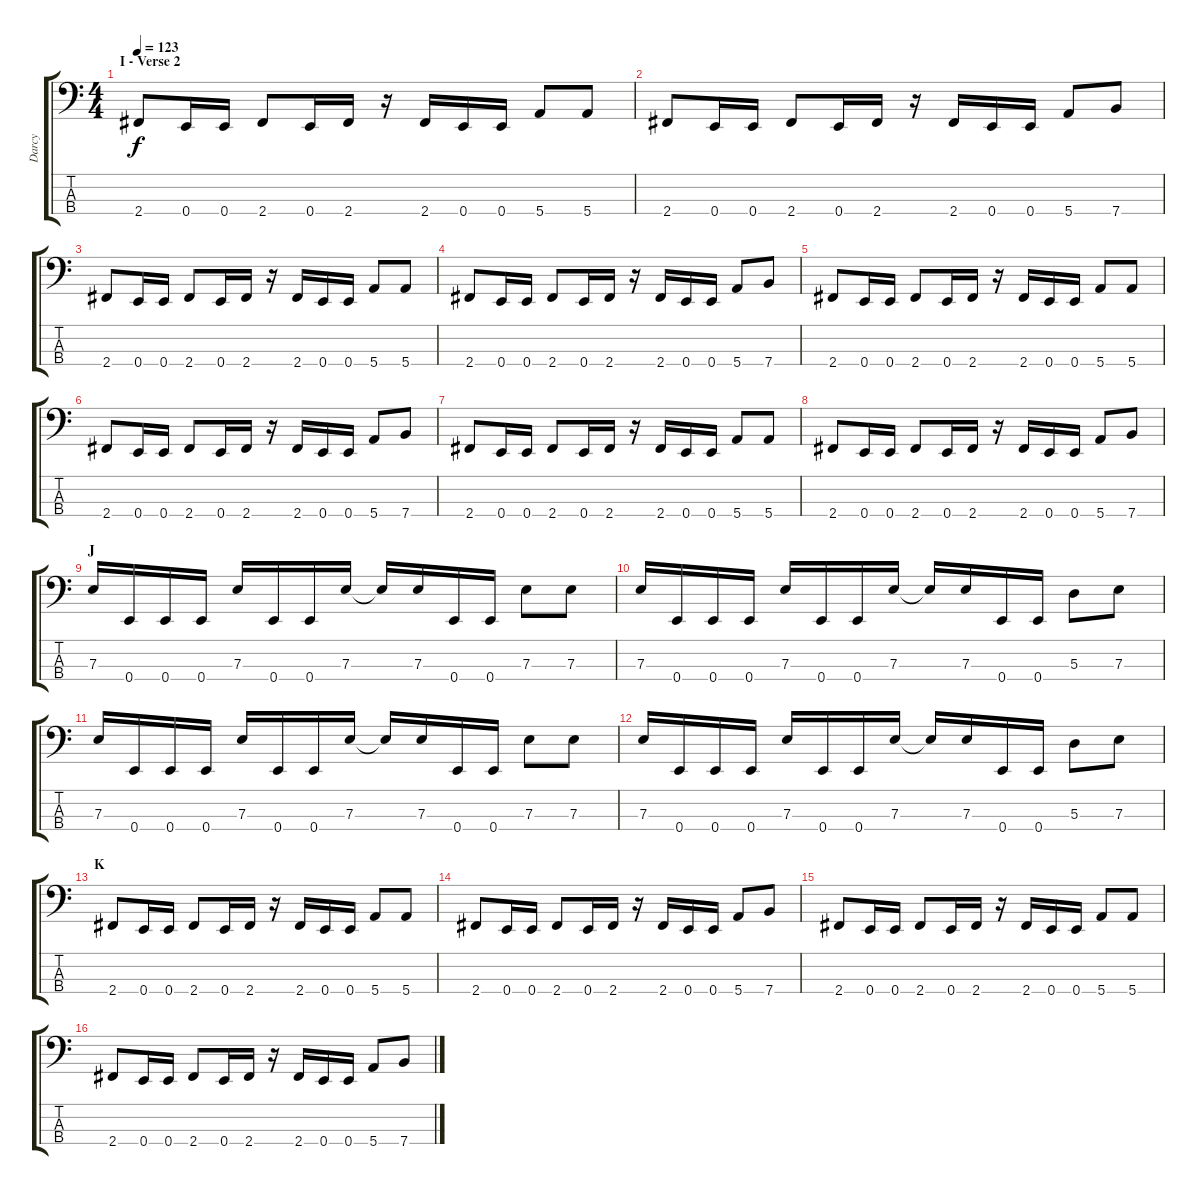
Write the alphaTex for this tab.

\track ("Darcy" "Darcy") {instrument electricbasspick}
\staff {score tabs}
\tuning (G2 D2 A1 E1) {hide}
\ts (4 4)
\section ("" "I - Verse 2")
\tempo 123
\clef f4
\ks c
2.4.8{dy f} 0.4.16 0.4.16 2.4.8 0.4.16 2.4.16 r.16 2.4.16 0.4.16 0.4.16 5.4.8 5.4.8 |
2.4.8 0.4.16 0.4.16 2.4.8 0.4.16 2.4.16 r.16 2.4.16 0.4.16 0.4.16 5.4.8 7.4.8 |
2.4.8 0.4.16 0.4.16 2.4.8 0.4.16 2.4.16 r.16 2.4.16 0.4.16 0.4.16 5.4.8 5.4.8 |
2.4.8 0.4.16 0.4.16 2.4.8 0.4.16 2.4.16 r.16 2.4.16 0.4.16 0.4.16 5.4.8 7.4.8 |
2.4.8 0.4.16 0.4.16 2.4.8 0.4.16 2.4.16 r.16 2.4.16 0.4.16 0.4.16 5.4.8 5.4.8 |
2.4.8 0.4.16 0.4.16 2.4.8 0.4.16 2.4.16 r.16 2.4.16 0.4.16 0.4.16 5.4.8 7.4.8 |
2.4.8 0.4.16 0.4.16 2.4.8 0.4.16 2.4.16 r.16 2.4.16 0.4.16 0.4.16 5.4.8 5.4.8 |
2.4.8 0.4.16 0.4.16 2.4.8 0.4.16 2.4.16 r.16 2.4.16 0.4.16 0.4.16 5.4.8 7.4.8 |
\section ("" "J")
7.3.16 0.4.16 0.4.16 0.4.16 7.3.16 0.4.16 0.4.16 7.3.16 7.3{t}.16 7.3.16 0.4.16 0.4.16 7.3.8 7.3.8 |
7.3.16 0.4.16 0.4.16 0.4.16 7.3.16 0.4.16 0.4.16 7.3.16 7.3{t}.16 7.3.16 0.4.16 0.4.16 5.3.8 7.3.8 |
7.3.16 0.4.16 0.4.16 0.4.16 7.3.16 0.4.16 0.4.16 7.3.16 7.3{t}.16 7.3.16 0.4.16 0.4.16 7.3.8 7.3.8 |
7.3.16 0.4.16 0.4.16 0.4.16 7.3.16 0.4.16 0.4.16 7.3.16 7.3{t}.16 7.3.16 0.4.16 0.4.16 5.3.8 7.3.8 |
\section ("" "K")
2.4.8 0.4.16 0.4.16 2.4.8 0.4.16 2.4.16 r.16 2.4.16 0.4.16 0.4.16 5.4.8 5.4.8 |
2.4.8 0.4.16 0.4.16 2.4.8 0.4.16 2.4.16 r.16 2.4.16 0.4.16 0.4.16 5.4.8 7.4.8 |
2.4.8 0.4.16 0.4.16 2.4.8 0.4.16 2.4.16 r.16 2.4.16 0.4.16 0.4.16 5.4.8 5.4.8 |
2.4.8 0.4.16 0.4.16 2.4.8 0.4.16 2.4.16 r.16 2.4.16 0.4.16 0.4.16 5.4.8 7.4.8
